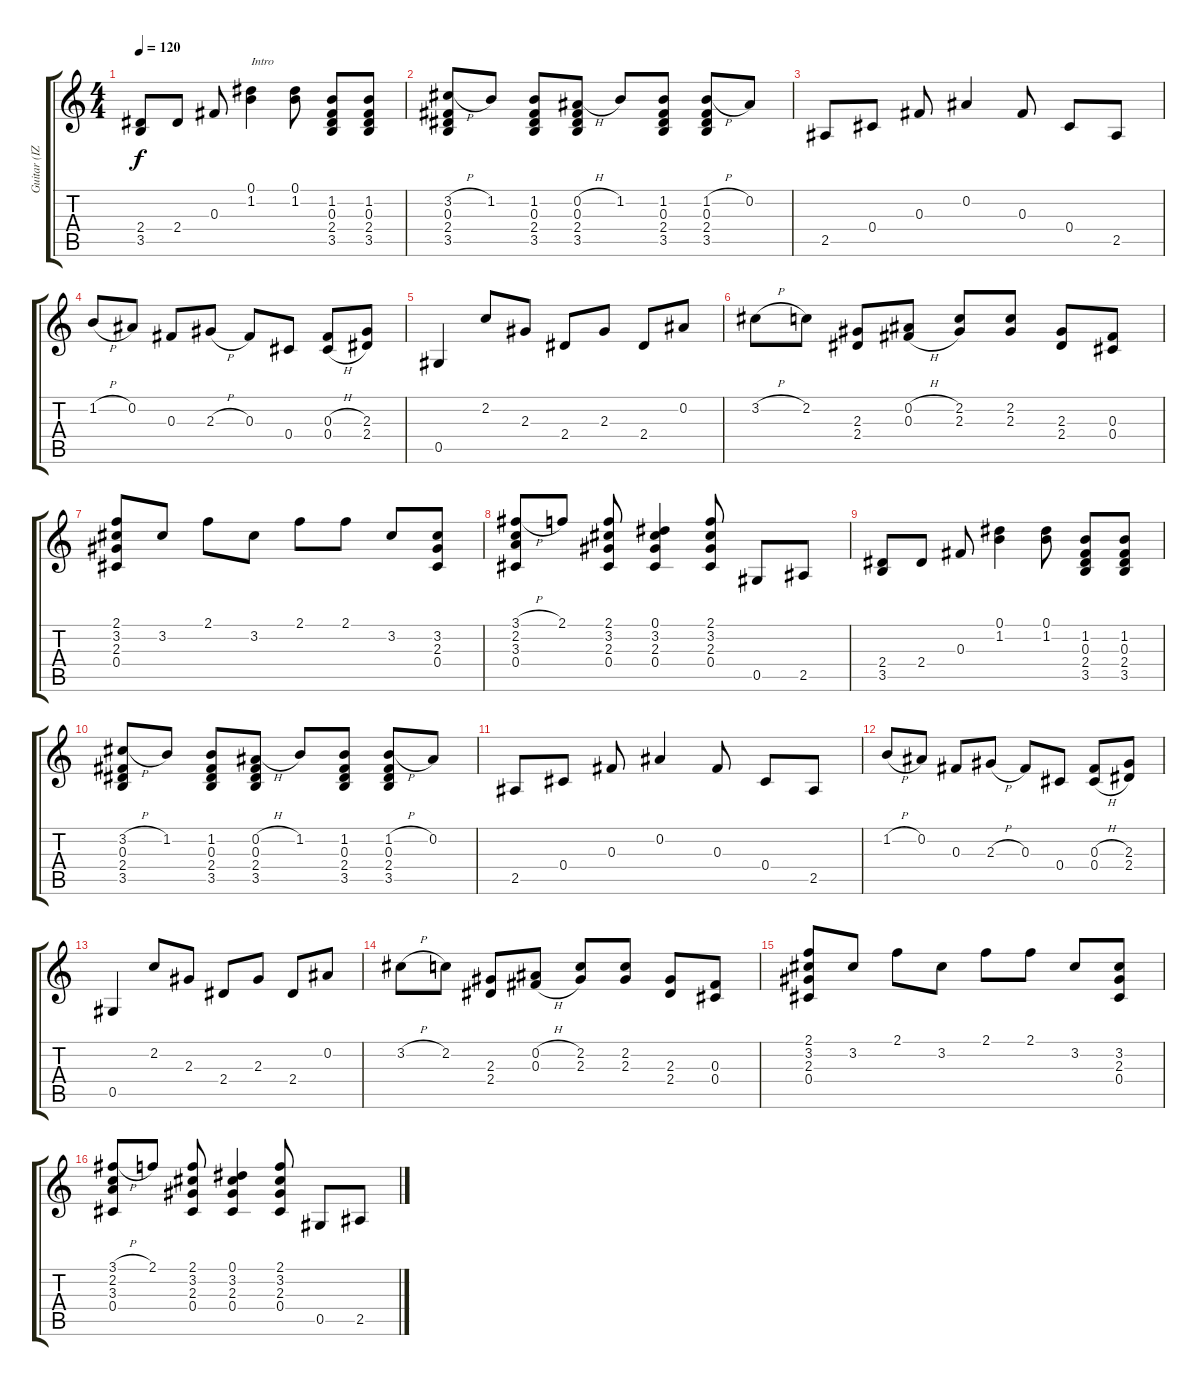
\track ("Guitar (IZZY)" "Guitar (IZ") {instrument acousticguitarnylon}
\staff {score tabs}
\tuning (Eb4 Bb3 Gb3 Db3 Ab2 Eb2) {hide}
\ts (4 4)
\tempo 120
\clef g2
\ks c
(2.4 3.5).8{dy f instrument acousticguitarnylon} 2.4.8 0.3.8 (0.1 1.2).4{txt "Intro"} (0.1 1.2).8 (1.2 0.3 2.4 3.5).8 (1.2 0.3 2.4 3.5).8 |
(3.2{h} 0.3 2.4 3.5).8 1.2.8 (1.2 0.3 2.4 3.5).8 (0.2{h} 0.3 2.4 3.5).8 1.2.8 (1.2 0.3 2.4 3.5).8 (1.2{h} 0.3 2.4 3.5).8 0.2.8 |
2.5.8 0.4.8 0.3.8 0.2.4 0.3.8 0.4.8 2.5.8 |
1.2{h}.8 0.2.8 0.3.8 2.3{h}.8 0.3.8 0.4.8 (0.3{h} 0.4{h}).8 (2.3 2.4).8 |
0.5.4 2.2.8 2.3.8 2.4.8 2.3.8 2.4.8 0.2.8 |
3.2{h}.8 2.2.8 (2.3 2.4).8 (0.2{h} 0.3{h}).8 (2.2 2.3).8 (2.2 2.3).8 (2.3 2.4).8 (0.3 0.4).8 |
(2.1 3.2 2.3 0.4).8 3.2.8 2.1.8 3.2.8 2.1.8 2.1.8 3.2.8 (3.2 2.3 0.4).8 |
(3.1{h} 2.2 3.3 0.4).8 2.1.8 (2.1 3.2 2.3 0.4).8 (0.1 3.2 2.3 0.4).4 (2.1 3.2 2.3 0.4).8 0.5.8 2.5.8 |
(2.4 3.5).8 2.4.8 0.3.8 (0.1 1.2).4 (0.1 1.2).8 (1.2 0.3 2.4 3.5).8 (1.2 0.3 2.4 3.5).8 |
(3.2{h} 0.3 2.4 3.5).8 1.2.8 (1.2 0.3 2.4 3.5).8 (0.2{h} 0.3 2.4 3.5).8 1.2.8 (1.2 0.3 2.4 3.5).8 (1.2{h} 0.3 2.4 3.5).8 0.2.8 |
2.5.8 0.4.8 0.3.8 0.2.4 0.3.8 0.4.8 2.5.8 |
1.2{h}.8 0.2.8 0.3.8 2.3{h}.8 0.3.8 0.4.8 (0.3{h} 0.4{h}).8 (2.3 2.4).8 |
0.5.4 2.2.8 2.3.8 2.4.8 2.3.8 2.4.8 0.2.8 |
3.2{h}.8 2.2.8 (2.3 2.4).8 (0.2{h} 0.3{h}).8 (2.2 2.3).8 (2.2 2.3).8 (2.3 2.4).8 (0.3 0.4).8 |
(2.1 3.2 2.3 0.4).8 3.2.8 2.1.8 3.2.8 2.1.8 2.1.8 3.2.8 (3.2 2.3 0.4).8 |
(3.1{h} 2.2 3.3 0.4).8 2.1.8 (2.1 3.2 2.3 0.4).8 (0.1 3.2 2.3 0.4).4 (2.1 3.2 2.3 0.4).8 0.5.8 2.5.8
